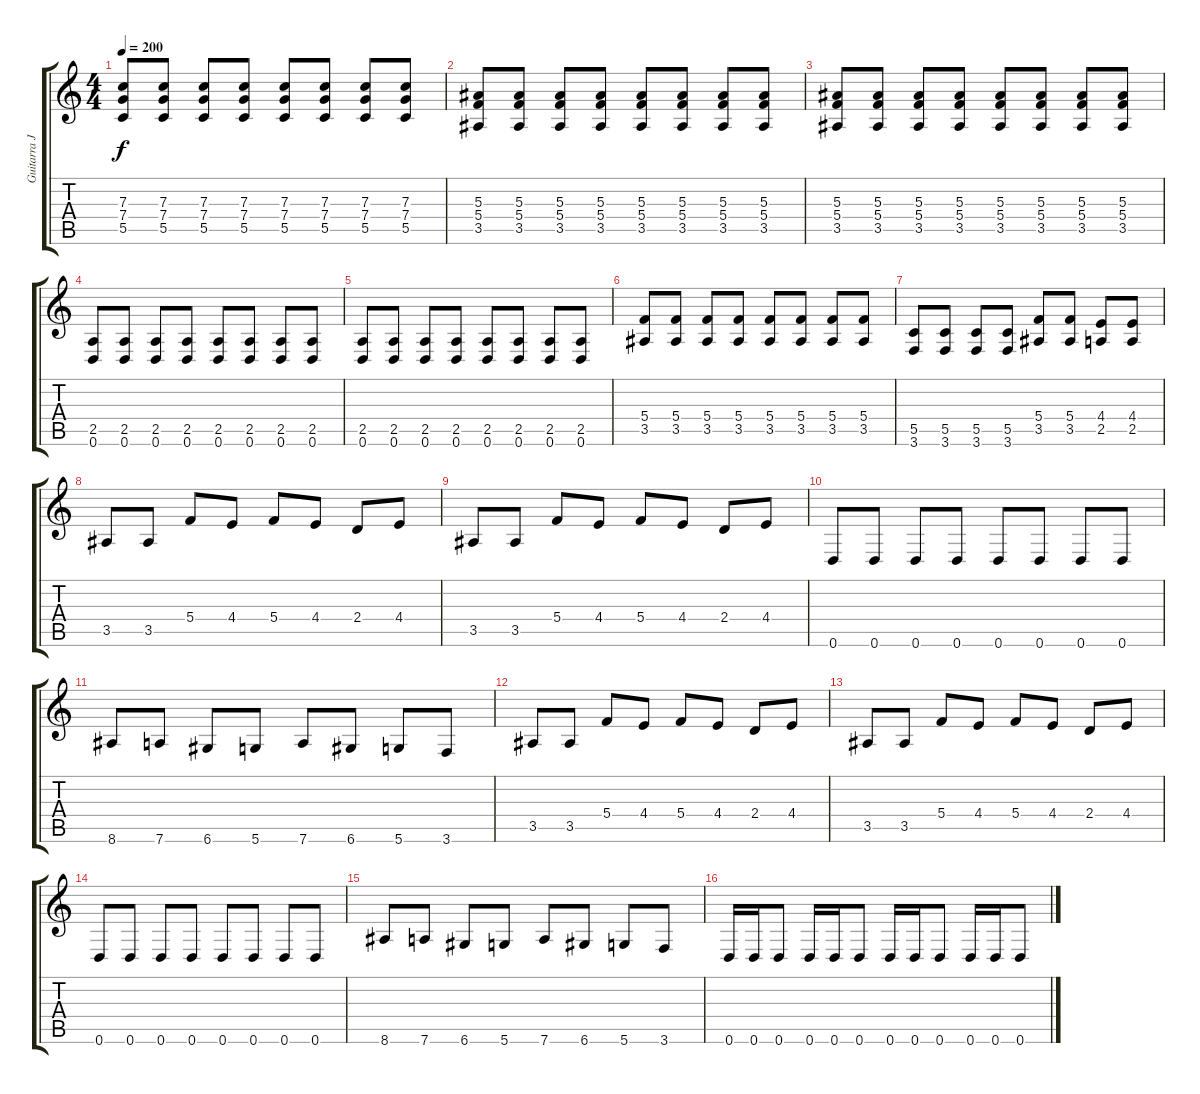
\track ("Guitarra Jony" "Guitarra J") {instrument distortionguitar}
\staff {score tabs}
\tuning (D4 A3 F3 C3 G2 D2) {hide}
\ts (4 4)
\tempo 200
\clef g2
\ks c
(7.3 7.4 5.5).8{dy f} (7.3 7.4 5.5).8 (7.3 7.4 5.5).8 (7.3 7.4 5.5).8 (7.3 7.4 5.5).8 (7.3 7.4 5.5).8 (7.3 7.4 5.5).8 (7.3 7.4 5.5).8 |
(5.3 5.4 3.5).8 (5.3 5.4 3.5).8 (5.3 5.4 3.5).8 (5.3 5.4 3.5).8 (5.3 5.4 3.5).8 (5.3 5.4 3.5).8 (5.3 5.4 3.5).8 (5.3 5.4 3.5).8 |
(5.3 5.4 3.5).8 (5.3 5.4 3.5).8 (5.3 5.4 3.5).8 (5.3 5.4 3.5).8 (5.3 5.4 3.5).8 (5.3 5.4 3.5).8 (5.3 5.4 3.5).8 (5.3 5.4 3.5).8 |
(2.5 0.6).8 (2.5 0.6).8 (2.5 0.6).8 (2.5 0.6).8 (2.5 0.6).8 (2.5 0.6).8 (2.5 0.6).8 (2.5 0.6).8 |
(2.5 0.6).8 (2.5 0.6).8 (2.5 0.6).8 (2.5 0.6).8 (2.5 0.6).8 (2.5 0.6).8 (2.5 0.6).8 (2.5 0.6).8 |
(5.4 3.5).8 (5.4 3.5).8 (5.4 3.5).8 (5.4 3.5).8 (5.4 3.5).8 (5.4 3.5).8 (5.4 3.5).8 (5.4 3.5).8 |
(5.5 3.6).8 (5.5 3.6).8 (5.5 3.6).8 (5.5 3.6).8 (5.4 3.5).8 (5.4 3.5).8 (4.4 2.5).8 (4.4 2.5).8 |
3.5.8 3.5.8 5.4.8 4.4.8 5.4.8 4.4.8 2.4.8 4.4.8 |
3.5.8 3.5.8 5.4.8 4.4.8 5.4.8 4.4.8 2.4.8 4.4.8 |
0.6.8 0.6.8 0.6.8 0.6.8 0.6.8 0.6.8 0.6.8 0.6.8 |
8.6.8 7.6.8 6.6.8 5.6.8 7.6.8 6.6.8 5.6.8 3.6.8 |
3.5.8 3.5.8 5.4.8 4.4.8 5.4.8 4.4.8 2.4.8 4.4.8 |
3.5.8 3.5.8 5.4.8 4.4.8 5.4.8 4.4.8 2.4.8 4.4.8 |
0.6.8 0.6.8 0.6.8 0.6.8 0.6.8 0.6.8 0.6.8 0.6.8 |
8.6.8 7.6.8 6.6.8 5.6.8 7.6.8 6.6.8 5.6.8 3.6.8 |
0.6.16 0.6.16 0.6.8 0.6.16 0.6.16 0.6.8 0.6.16 0.6.16 0.6.8 0.6.16 0.6.16 0.6.8
